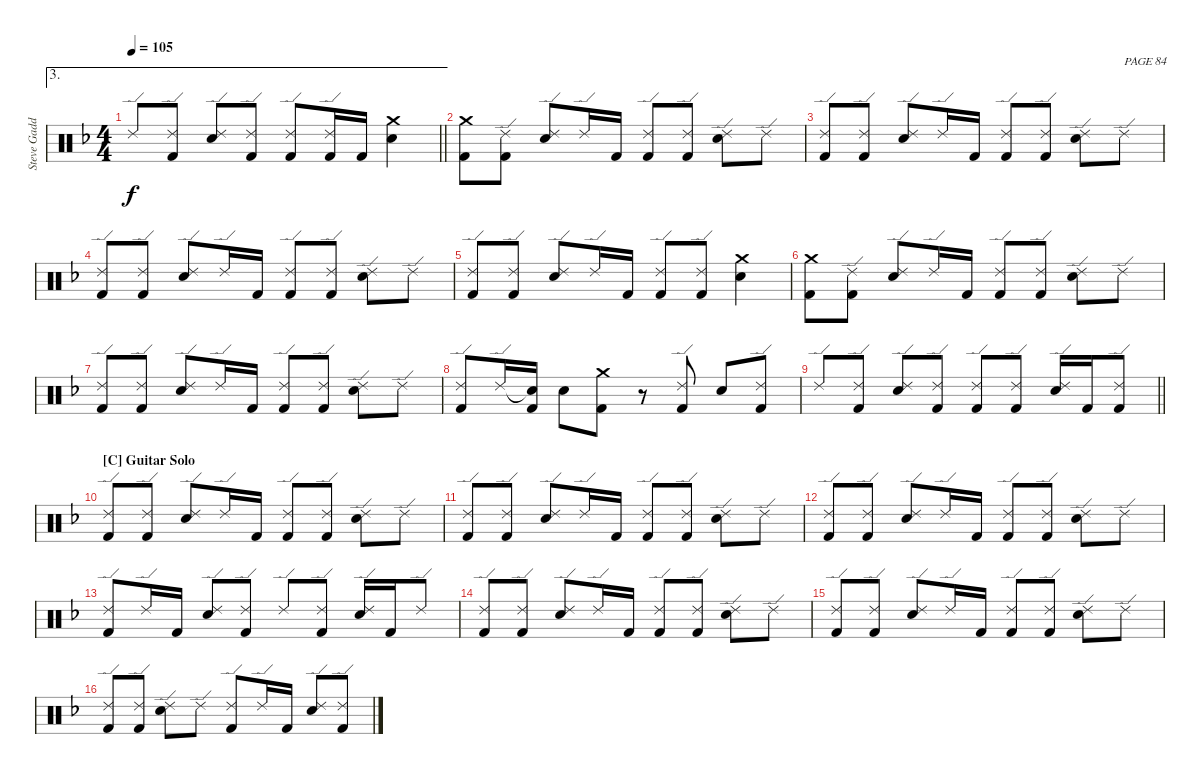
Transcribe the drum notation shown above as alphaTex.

\track ("Steve Gadd Drums" "Steve Gadd") {instrument percussion}
\staff {score}
\articulation defaults
\ae 3
\ts (4 4)
\tempo 105
\clef neutral
\barLineRight lightlight
\ks f "Ride (edge) 2".8{dy f}
("Ride (edge) 2" "Kick (hit) 2").8 ("Ride (edge) 2" "Snare (hit) 2").8 ("Ride (edge) 2" "Kick (hit) 2").8 ("Ride (edge) 2" "Kick (hit) 2").8 ("Ride (edge) 2" "Kick (hit) 2").16 "Kick (hit) 2".16 ("Crash medium (hit)" "Snare (hit) 2").4 |
("Crash medium (hit)" "Kick (hit) 2").8 ("Ride (edge) 2" "Kick (hit) 2").8 ("Ride (edge) 2" "Snare (hit) 2").8 "Ride (edge) 2".16 "Kick (hit) 2".16 ("Ride (edge) 2" "Kick (hit) 2").8 ("Ride (edge) 2" "Kick (hit) 2").8 ("Ride (edge) 2" "Snare (hit) 2").8 "Ride (edge) 2".8 |
("Ride (edge) 2" "Kick (hit) 2").8 ("Ride (edge) 2" "Kick (hit) 2").8 ("Ride (edge) 2" "Snare (hit) 2").8 "Ride (edge) 2".16 "Kick (hit) 2".16 ("Ride (edge) 2" "Kick (hit) 2").8 ("Ride (edge) 2" "Kick (hit) 2").8 ("Ride (edge) 2" "Snare (hit) 2").8 "Ride (edge) 2".8{txt "PAGE 84"} |
("Ride (edge) 2" "Kick (hit) 2").8 ("Ride (edge) 2" "Kick (hit) 2").8 ("Ride (edge) 2" "Snare (hit) 2").8 "Ride (edge) 2".16 "Kick (hit) 2".16 ("Ride (edge) 2" "Kick (hit) 2").8 ("Ride (edge) 2" "Kick (hit) 2").8 ("Ride (edge) 2" "Snare (hit) 2").8 "Ride (edge) 2".8 |
("Ride (edge) 2" "Kick (hit) 2").8 ("Ride (edge) 2" "Kick (hit) 2").8 ("Ride (edge) 2" "Snare (hit) 2").8 "Ride (edge) 2".16 "Kick (hit) 2".16 ("Ride (edge) 2" "Kick (hit) 2").8 ("Ride (edge) 2" "Kick (hit) 2").8 ("Crash medium (hit)" "Snare (hit) 2").4 |
("Crash medium (hit)" "Kick (hit) 2").8 ("Ride (edge) 2" "Kick (hit) 2").8 ("Ride (edge) 2" "Snare (hit) 2").8 "Ride (edge) 2".16 "Kick (hit) 2".16 ("Ride (edge) 2" "Kick (hit) 2").8 ("Ride (edge) 2" "Kick (hit) 2").8 ("Ride (edge) 2" "Snare (hit) 2").8 "Ride (edge) 2".8 |
("Ride (edge) 2" "Kick (hit) 2").8 ("Ride (edge) 2" "Kick (hit) 2").8 ("Ride (edge) 2" "Snare (hit) 2").8 "Ride (edge) 2".16 "Kick (hit) 2".16 ("Ride (edge) 2" "Kick (hit) 2").8 ("Ride (edge) 2" "Kick (hit) 2").8 ("Ride (edge) 2" "Snare (hit) 2").8 "Ride (edge) 2".8 |
("Ride (edge) 2" "Kick (hit) 2").8 "Ride (edge) 2".16 ("Snare (hit)"{t} "Kick (hit) 2").16 "Snare (hit) 2".8 ("Crash medium (hit)" "Kick (hit) 2").8 r.8 ("Ride (edge) 2" "Kick (hit) 2").8 "Snare (hit) 2".8 ("Ride (edge) 2" "Kick (hit) 2").8 |
\barLineRight lightlight "Ride (edge) 2".8
("Ride (edge) 2" "Kick (hit) 2").8 ("Ride (edge) 2" "Snare (hit) 2").8 ("Ride (edge) 2" "Kick (hit) 2").8 ("Ride (edge) 2" "Kick (hit) 2").8 ("Ride (edge) 2" "Kick (hit) 2").8 ("Ride (edge) 2" "Snare (hit) 2").16 "Kick (hit) 2".16 ("Ride (edge) 2" "Kick (hit) 2").8 |
\section ("" "[C] Guitar Solo")
("Ride (edge) 2" "Kick (hit) 2").8 ("Ride (edge) 2" "Kick (hit) 2").8 ("Ride (edge) 2" "Snare (hit) 2").8 "Ride (edge) 2".16 "Kick (hit) 2".16 ("Ride (edge) 2" "Kick (hit) 2").8 ("Ride (edge) 2" "Kick (hit) 2").8 ("Ride (edge) 2" "Snare (hit) 2").8 "Ride (edge) 2".8 |
("Ride (edge) 2" "Kick (hit) 2").8 ("Ride (edge) 2" "Kick (hit) 2").8 ("Ride (edge) 2" "Snare (hit) 2").8 "Ride (edge) 2".16 "Kick (hit) 2".16 ("Ride (edge) 2" "Kick (hit) 2").8 ("Ride (edge) 2" "Kick (hit) 2").8 ("Ride (edge) 2" "Snare (hit) 2").8 "Ride (edge) 2".8 |
("Ride (edge) 2" "Kick (hit) 2").8 ("Ride (edge) 2" "Kick (hit) 2").8 ("Ride (edge) 2" "Snare (hit) 2").8 "Ride (edge) 2".16 "Kick (hit) 2".16 ("Ride (edge) 2" "Kick (hit) 2").8 ("Ride (edge) 2" "Kick (hit) 2").8 ("Ride (edge) 2" "Snare (hit) 2").8 "Ride (edge) 2".8 |
("Ride (edge) 2" "Kick (hit) 2").8 "Ride (edge) 2".16 "Kick (hit) 2".16 ("Ride (edge) 2" "Snare (hit) 2").8 ("Ride (edge) 2" "Kick (hit) 2").8 "Ride (edge) 2".8 ("Ride (edge) 2" "Kick (hit) 2").8 ("Ride (edge) 2" "Snare (hit) 2").16 "Kick (hit) 2".16 "Ride (edge) 2".8 |
("Ride (edge) 2" "Kick (hit) 2").8 ("Ride (edge) 2" "Kick (hit) 2").8 ("Ride (edge) 2" "Snare (hit) 2").8 "Ride (edge) 2".16 "Kick (hit) 2".16 ("Ride (edge) 2" "Kick (hit) 2").8 ("Ride (edge) 2" "Kick (hit) 2").8 ("Ride (edge) 2" "Snare (hit) 2").8 "Ride (edge) 2".8 |
("Ride (edge) 2" "Kick (hit) 2").8 ("Ride (edge) 2" "Kick (hit) 2").8 ("Ride (edge) 2" "Snare (hit) 2").8 "Ride (edge) 2".16 "Kick (hit) 2".16 ("Ride (edge) 2" "Kick (hit) 2").8 ("Ride (edge) 2" "Kick (hit) 2").8 ("Ride (edge) 2" "Snare (hit) 2").8 "Ride (edge) 2".8 |
("Ride (edge) 2" "Kick (hit) 2").8 ("Ride (edge) 2" "Kick (hit) 2").8 ("Ride (edge) 2" "Snare (hit) 2").8 "Ride (edge) 2".8 ("Ride (edge) 2" "Kick (hit) 2").8 "Ride (edge) 2".16 "Kick (hit) 2".16 ("Ride (edge) 2" "Snare (hit) 2").8 ("Ride (edge) 2" "Kick (hit) 2").8
